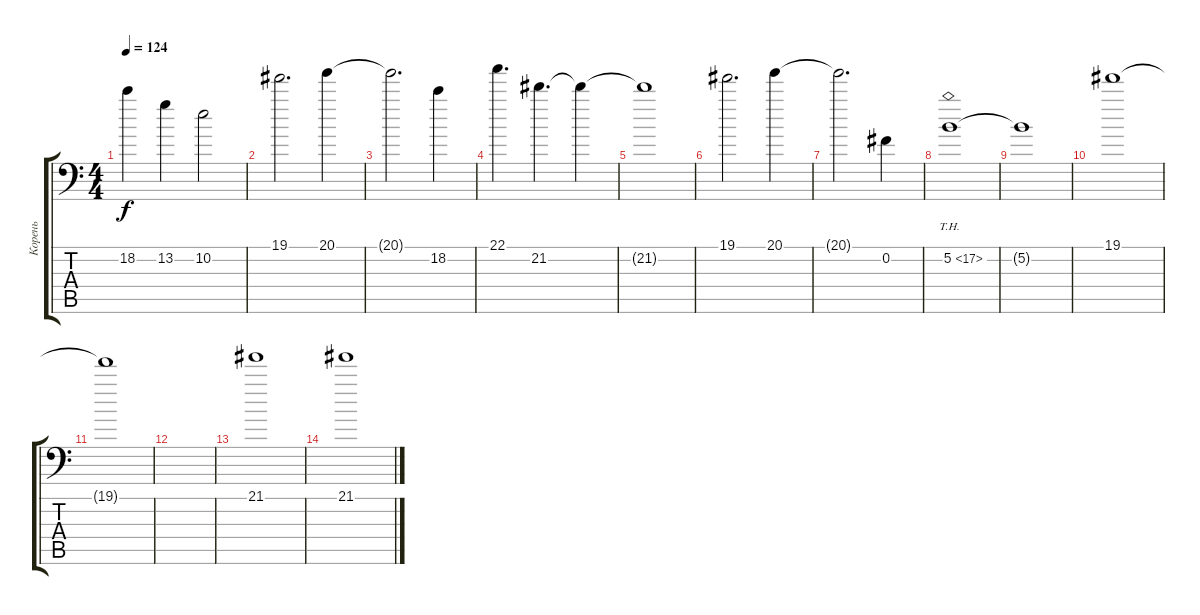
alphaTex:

\track ("Корень" "Корень") {instrument overdrivenguitar}
\staff {score tabs}
\tuning (B3 Gb3 D3 A2 E2 A1) {hide}
\ts (4 4)
\tempo 124
\clef f4
\ks c
18.2{t}.4{dy f} 13.2.4 10.2.2 |
19.1.2{d} 20.1.4 |
20.1{t}.2{d} 18.2.4 |
22.1.4{d} 21.2.4{d} 21.2{t}.4 |
21.2{t}.1 |
19.1.2{d} 20.1.4 |
20.1{t}.2{d} 0.2.4 |
5.2{th 12}.1 |
5.2{t}.1 |
19.1.1 |
19.1{t}.1 |
|
21.1.1 |
21.1.1
